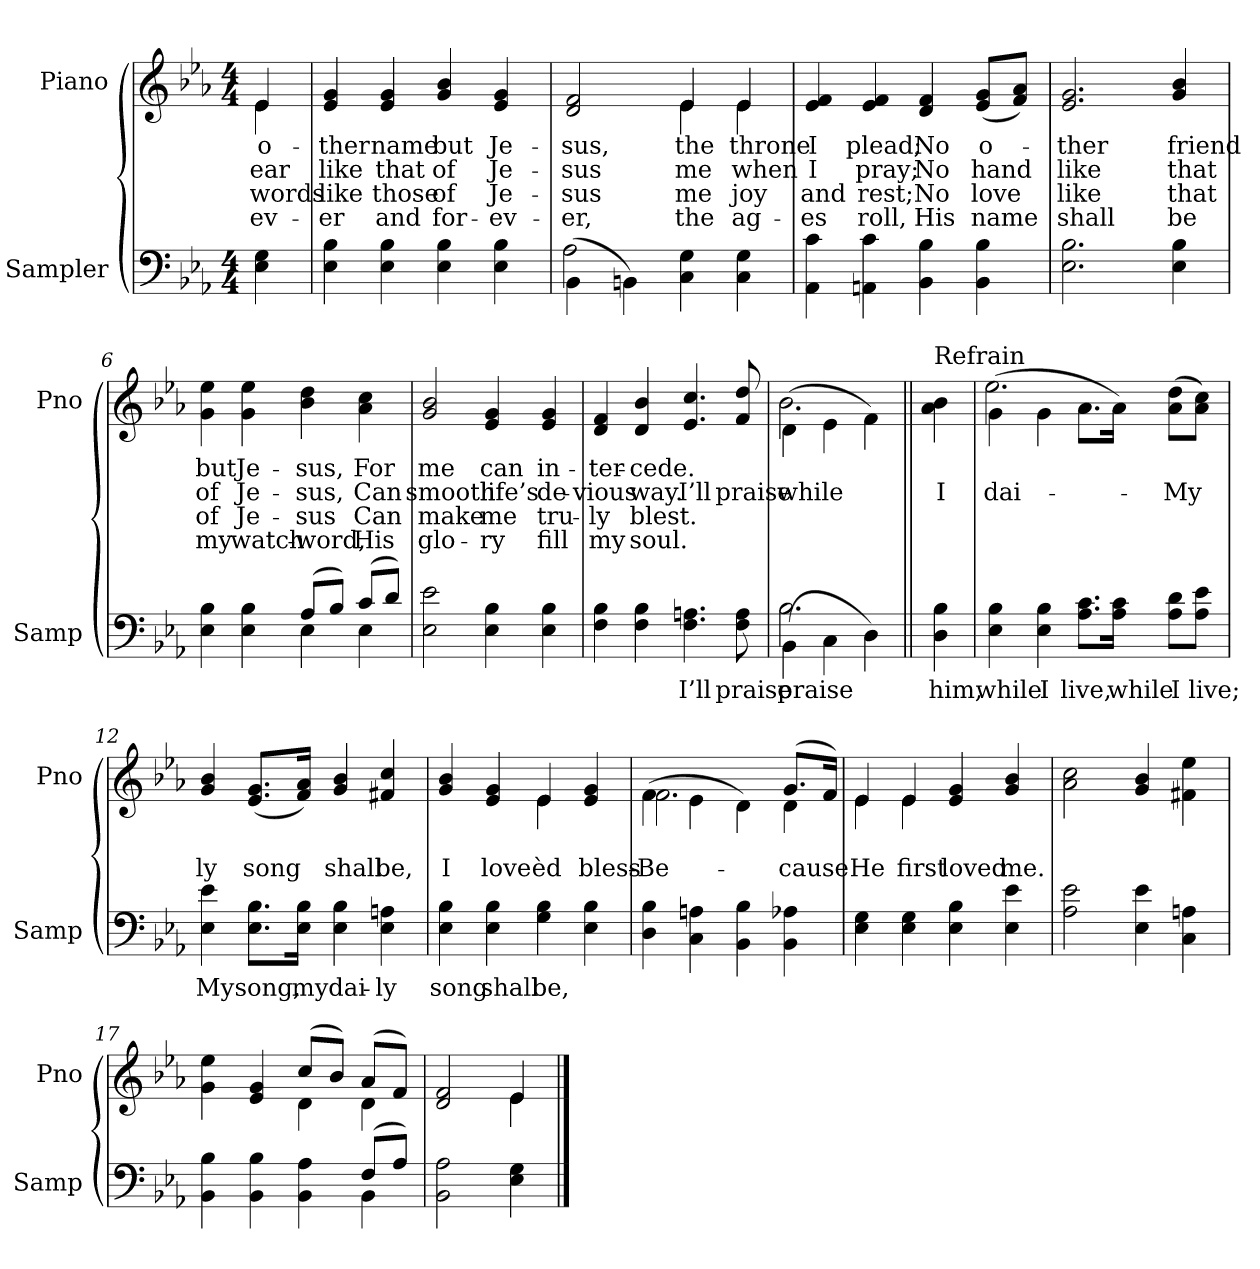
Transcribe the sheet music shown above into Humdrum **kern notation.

**kern	**text	**kern	**text	**text	**text	**text
*part2	*part2	*part1	*part1	*part1	*part1	*part1
*staff2	*staff2	*staff1	*staff1	*staff1	*staff1	*staff1
*I"Sampler	*	*I"Piano	*	*	*	*
*I'Samp	*	*I'Pno	*	*	*	*
*clefF4	*	*clefG2	*	*	*	*
*k[b-e-a-]	*	*k[b-e-a-]	*	*	*	*
*E-:	*	*E-:	*	*	*	*
*M4/4	*	*M4/4	*	*	*	*
=1	=1	=1	=1	=1	=1	=1
*	*	*^	*	*	*	*
4E- 4G	.	4e-/	4e-	o-	ear	words	-ev-
*	*	*v	*v	*	*	*	*
=2	=2	=2	=2	=2	=2	=2
4E- 4B-	.	4e- 4g	-ther	like	like	-er
4E- 4B-	.	4e- 4g	name	that	those	and
4E- 4B-	.	4g 4b-	but	of	of	for-
4E- 4B-	.	4e- 4g	Je-	Je-	Je-	-ev-
=3	=3	=3	=3	=3	=3	=3
*^	*	*^	*	*	*	*
(4BB-\	2A-	.	2d 2f	2ryy	-sus,	-sus	-sus	-er,
4BBn\)	.	.	.	.	.	.	.	.
4C 4G	2ryy	.	4e-/	4e-	the	me	me	the
4C 4G	.	.	4e-/	4e-	throne	when	joy	ag-
*v	*v	*	*	*	*	*	*	*
*	*	*v	*v	*	*	*	*
=4	=4	=4	=4	=4	=4	=4
4AA- 4c	.	4e- 4f	I	I	and	-es
4AAn 4c	.	4e- 4f	plead;	pray;	rest;	roll,
4BB- 4B-	.	4d 4f	No	No	No	His
4BB- 4B-	.	(8e-/ 8g/L	o-	hand	love	name
.	.	8f/ 8a-/J)	.	.	.	.
=5	=5	=5	=5	=5	=5	=5
2.E- 2.B-	.	2.e- 2.g	-ther	like	like	shall
4E- 4B-	.	4g 4b-	friend	that	that	be
=6	=6	=6	=6	=6	=6	=6
*^	*	*	*	*	*	*
4E- 4B-	2ryy	.	4g 4ee-	but	of	of	my
4E- 4B-	.	.	4g 4ee-	Je-	Je-	Je-	watch-
(8A-/L	4E-	.	4b- 4dd	-sus,	-sus,	-sus	-word,
8B-/J)	.	.	.	.	.	.	.
(8c/L	4E-	.	4a- 4cc	For	Can	Can	His
8d/J)	.	.	.	.	.	.	.
*v	*v	*	*	*	*	*	*
=7	=7	=7	=7	=7	=7	=7
2E- 2e-	.	2g 2b-	me	smooth	make	glo-
4E- 4B-	.	4e- 4g	can	life’s	me	-ry
4E- 4B-	.	4e- 4g	in-	de-	tru-	fill
=8	=8	=8	=8	=8	=8	=8
4F 4B-	.	4d 4f	-ter-	-vious	-ly	my
4F 4B-	.	4d 4b-	-cede.	way.	blest.	soul.
4.F 4.An	I’ll	4.e- 4.cc	.	I’ll	.	.
8F 8A	praise	8f 8dd	.	praise	.	.
=9	=9	=9	=9	=9	=9	=9
*^	*	*^	*	*	*	*
(4BB-\	2.B-	praise	(4d\	2.b-	.	while	.	.
4C\	.	.	4e-\	.	.	.	.	.
4D\)	.	.	4f\)	.	.	.	.	.
*v	*v	*	*	*	*	*	*	*
*	*	*v	*v	*	*	*	*
=10||	=10||	=10||	=10||	=10||	=10||	=10||
!	!	!LO:TX:t=Refrain	!	!	!	!
4D 4B-	him,	4a-\ 4b-\	.	I	.	.
=11	=11	=11	=11	=11	=11	=11
*	*	*^	*	*	*	*
4E- 4B-	while	(4g\	2.ee-	.	dai-	.	.
4E- 4B-	I	4g\	.	.	.	.	.
8.A-\ 8.c\L	live,	8.a-\L	.	.	.	.	.
16A-\ 16c\Jk	while	16a-\Jk)	.	.	.	.	.
8A-\ 8d\L	I	(8a-\ 8dd\L	4ryy	.	My	.	.
8A-\ 8e-\J	live;	8a-\ 8cc\J)	.	.	.	.	.
*	*	*v	*v	*	*	*	*
=12	=12	=12	=12	=12	=12	=12
4E- 4e-	My	4g 4b-	.	-ly	.	.
8.E-\ 8.B-\L	song,	(8.e-/ 8.g/L	.	song	.	.
16E-\ 16B-\Jk	my	16f/ 16a-/Jk)	.	.	.	.
4E- 4B-	dai-	4g 4b-	.	shall	.	.
4E- 4An	-ly	4f#X 4cc	.	be,	.	.
=13	=13	=13	=13	=13	=13	=13
*	*	*^	*	*	*	*
4E- 4B-	song	4g 4b-	2ryy	.	I	.	.
4E- 4B-	shall	4e- 4g	.	.	love	.	.
4G 4B-	be,	4e-/	4e-	.	-èd	.	.
4E- 4B-	.	4e- 4g	4ryy	.	bless-	.	.
=14	=14	=14	=14	=14	=14	=14	=14
4D 4B-	.	(4f\	2.f	.	Be-	.	.
4C 4An	.	4e-\	.	.	.	.	.
4BB- 4B-	.	4d\)	.	.	.	.	.
4BB- 4A-X	.	(8.g/L	4d	.	-cause	.	.
.	.	16f/Jk)	.	.	.	.	.
=15	=15	=15	=15	=15	=15	=15	=15
4E- 4G	.	4e-/	4e-	.	He	.	.
4E- 4G	.	4e-/	4e-	.	first	.	.
4E- 4B-	.	4e- 4g	2ryy	.	loved	.	.
4E- 4e-	.	4g 4b-	.	.	me.	.	.
*	*	*v	*v	*	*	*	*
=16	=16	=16	=16	=16	=16	=16
2A- 2e-	.	2a- 2cc	.	.	.	.
4E- 4e-	.	4g 4b-	.	.	.	.
4C 4An	.	4f#X 4ee-	.	.	.	.
=17	=17	=17	=17	=17	=17	=17
*^	*	*^	*	*	*	*
4BB- 4B-	2.ryy	.	4g 4ee-	2ryy	.	.	.	.
4BB- 4B-	.	.	4e- 4g	.	.	.	.	.
4BB- 4A-	.	.	(8cc/L	4d	.	.	.	.
.	.	.	8b-/J)	.	.	.	.	.
(8F/L	4BB-	.	(8a-/L	4d	.	.	.	.
8A-/J)	.	.	8f/J)	.	.	.	.	.
*v	*v	*	*	*	*	*	*	*
=18	=18	=18	=18	=18	=18	=18	=18
2BB- 2A-	.	2d 2f	2ryy	.	.	.	.
4E- 4G	.	4e-/	4e-	.	.	.	.
*	*	*v	*v	*	*	*	*
==	==	==	==	==	==	==
*-	*-	*-	*-	*-	*-	*-
